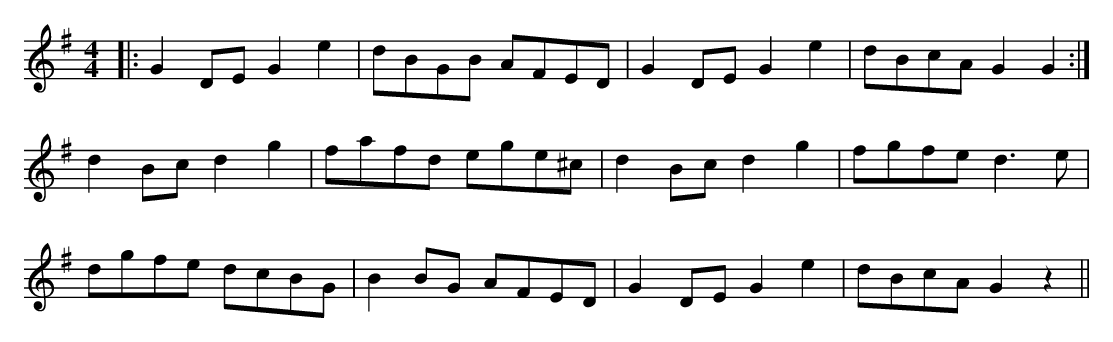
X:1
M:4/4
K:G
|:G2 DE G2 e2|dBGB AFED|G2 DE G2 e2|dBcA G2G2:|
d2 Bc d2 g2|fafd ege^c|d2 Bc d2 g2|fgfe d3 e|
dgfe dcBG|B2 BG AFED|G2 DE G2 e2|dBcA G2 z2||
